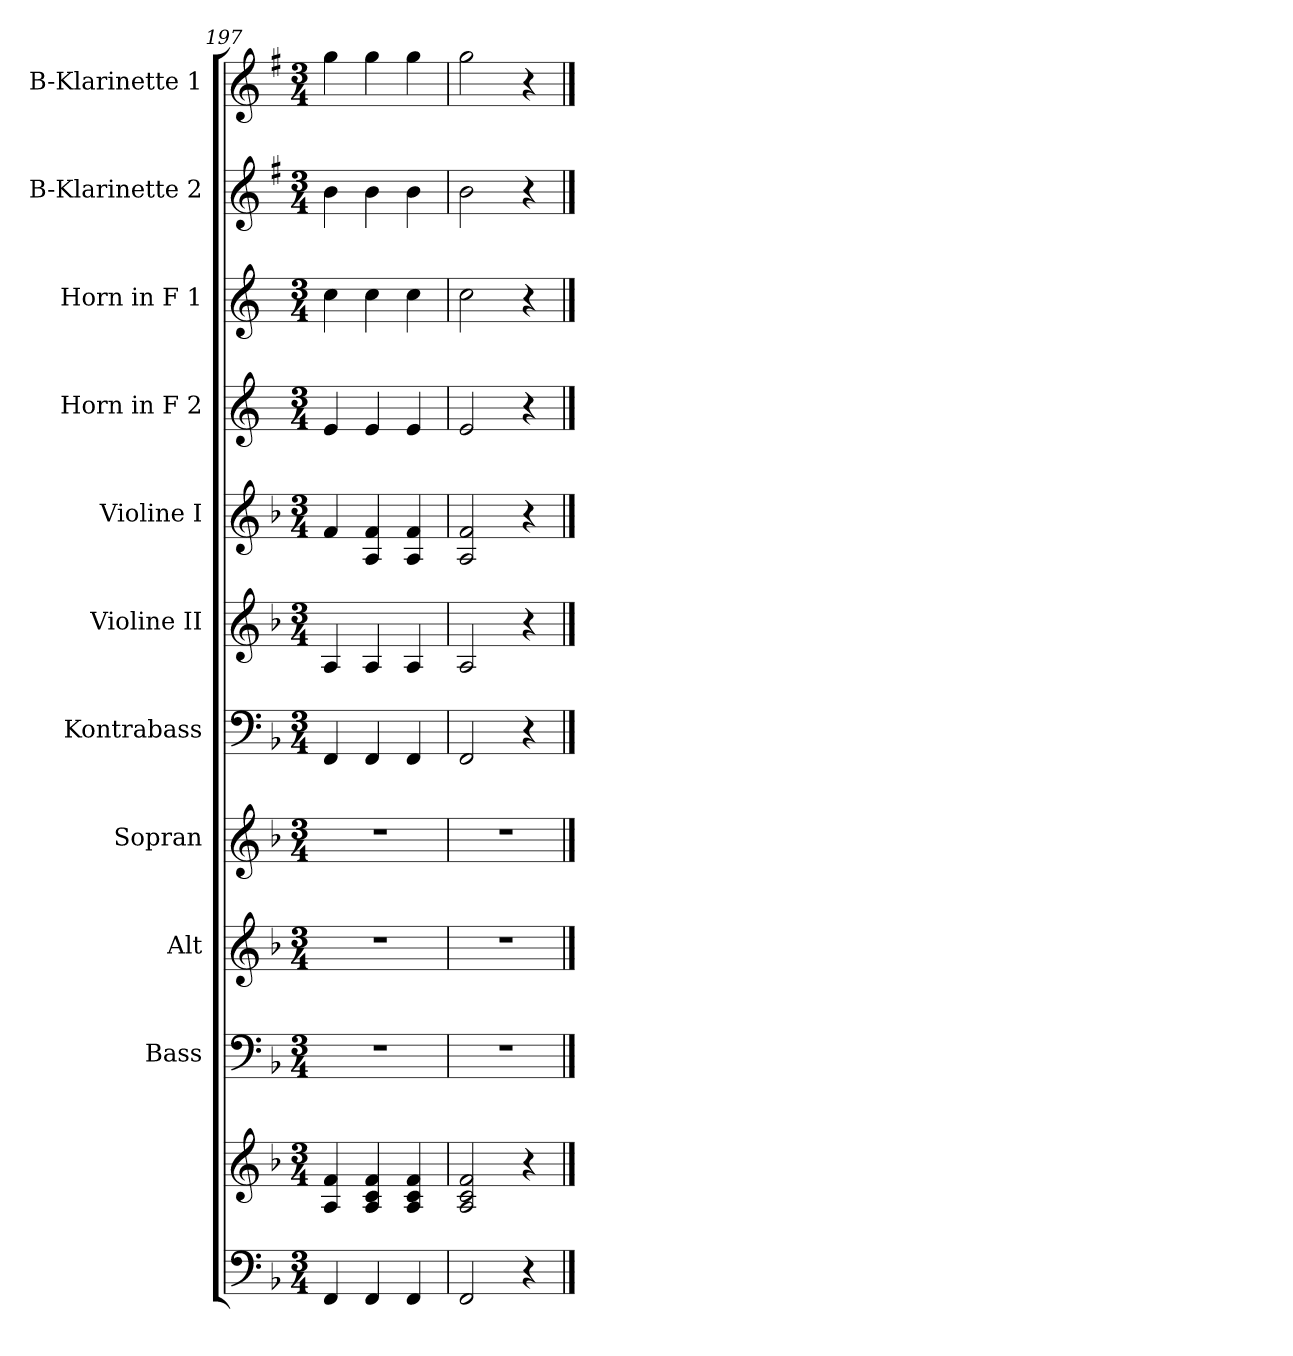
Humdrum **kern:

**kern	**kern	**kern	**kern	**kern	**kern	**kern	**kern	**kern	**kern	**kern	**kern
*part11	*part11	*part10	*part9	*part8	*part7	*part6	*part5	*part4	*part3	*part2	*part1
*staff12	*staff11	*staff10	*staff9	*staff8	*staff7	*staff6	*staff5	*staff4	*staff3	*staff2	*staff1
*	*	*I"Bass	*I"Alt	*I"Sopran	*I"Kontrabass	*I"Violine II	*I"Violine I	*I"Horn in F 2	*I"Horn in F 1	*I"B-Klarinette 2	*I"B-Klarinette 1
*	*	*I'B.	*I'A.	*I'S.	*I'Kb.	*I'Vl. II	*I'Vl. I	*	*	*I'B Kl. 2	*I'B Kl. 1
*clefF4	*clefG2	*clefF4	*clefG2	*clefG2	*clefF4	*clefG2	*clefG2	*clefG2	*clefG2	*clefG2	*clefG2
*	*	*	*	*	*ITrd7c12	*	*	*ITrd4c7	*ITrd4c7	*ITrd1c2	*ITrd1c2
*k[b-]	*k[b-]	*k[b-]	*k[b-]	*k[b-]	*k[b-]	*k[b-]	*k[b-]	*k[b-]	*k[b-]	*k[b-]	*k[b-]
*F:	*F:	*F:	*F:	*F:	*F:	*F:	*F:	*F:	*F:	*F:	*F:
*M3/4	*M3/4	*M3/4	*M3/4	*M3/4	*M3/4	*M3/4	*M3/4	*M3/4	*M3/4	*M3/4	*M3/4
=197	=197	=197	=197	=197	=197	=197	=197	=197	=197	=197	=197
4FF/	4A/ 4f/	2.r	2.r	2.r	4FFF/	4A/	4f/	4A/	4f\	4a\	4ff\
4FF/	4A/ 4c/ 4f/	.	.	.	4FFF/	4A/	4A/ 4f/	4A/	4f\	4a\	4ff\
4FF/	4A/ 4c/ 4f/	.	.	.	4FFF/	4A/	4A/ 4f/	4A/	4f\	4a\	4ff\
=198	=198	=198	=198	=198	=198	=198	=198	=198	=198	=198	=198
2FF/	2A/ 2c/ 2f/	2.r	2.r	2.r	2FFF/	2A/	2A/ 2f/	2A/	2f\	2a\	2ff\
4r	4r	.	.	.	4r	4r	4r	4r	4r	4r	4r
==	==	==	==	==	==	==	==	==	==	==	==
*-	*-	*-	*-	*-	*-	*-	*-	*-	*-	*-	*-
